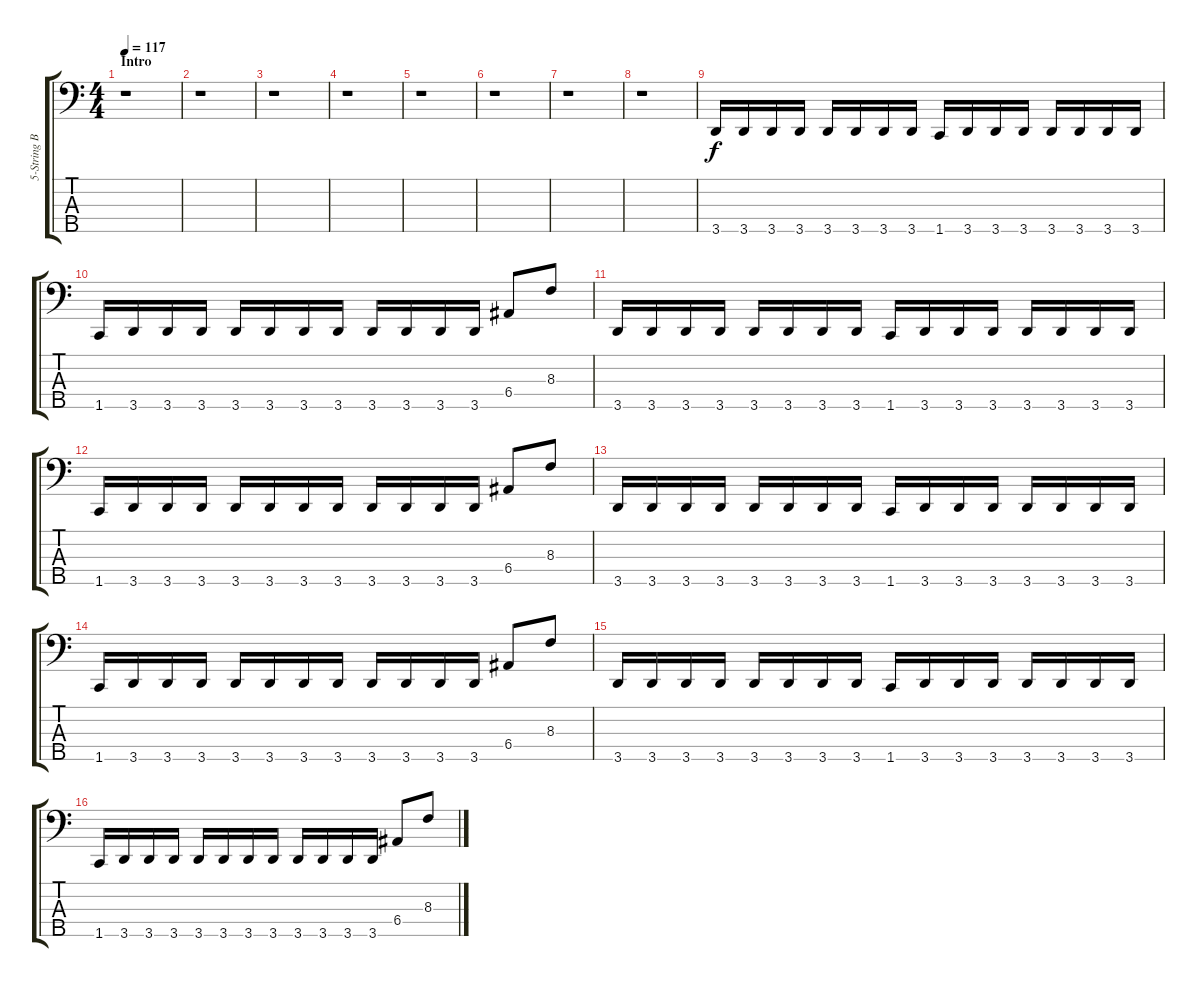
\track ("5-String Bass" "5-String B") {instrument electricbasspick}
\staff {score tabs}
\tuning (G2 D2 A1 E1 B0) {hide}
\ts (4 4)
\section ("" "Intro")
\tempo 117
\clef f4
\ks c
r.1{dy f instrument electricbasspick} |
r.1 |
r.1 |
r.1 |
r.1 |
r.1 |
r.1 |
r.1 |
3.5.16 3.5.16 3.5.16 3.5.16 3.5.16 3.5.16 3.5.16 3.5.16 1.5.16 3.5.16 3.5.16 3.5.16 3.5.16 3.5.16 3.5.16 3.5.16 |
1.5.16 3.5.16 3.5.16 3.5.16 3.5.16 3.5.16 3.5.16 3.5.16 3.5.16 3.5.16 3.5.16 3.5.16 6.4.8 8.3.8 |
3.5.16 3.5.16 3.5.16 3.5.16 3.5.16 3.5.16 3.5.16 3.5.16 1.5.16 3.5.16 3.5.16 3.5.16 3.5.16 3.5.16 3.5.16 3.5.16 |
1.5.16 3.5.16 3.5.16 3.5.16 3.5.16 3.5.16 3.5.16 3.5.16 3.5.16 3.5.16 3.5.16 3.5.16 6.4.8 8.3.8 |
3.5.16 3.5.16 3.5.16 3.5.16 3.5.16 3.5.16 3.5.16 3.5.16 1.5.16 3.5.16 3.5.16 3.5.16 3.5.16 3.5.16 3.5.16 3.5.16 |
1.5.16 3.5.16 3.5.16 3.5.16 3.5.16 3.5.16 3.5.16 3.5.16 3.5.16 3.5.16 3.5.16 3.5.16 6.4.8 8.3.8 |
3.5.16 3.5.16 3.5.16 3.5.16 3.5.16 3.5.16 3.5.16 3.5.16 1.5.16 3.5.16 3.5.16 3.5.16 3.5.16 3.5.16 3.5.16 3.5.16 |
1.5.16 3.5.16 3.5.16 3.5.16 3.5.16 3.5.16 3.5.16 3.5.16 3.5.16 3.5.16 3.5.16 3.5.16 6.4.8 8.3.8
